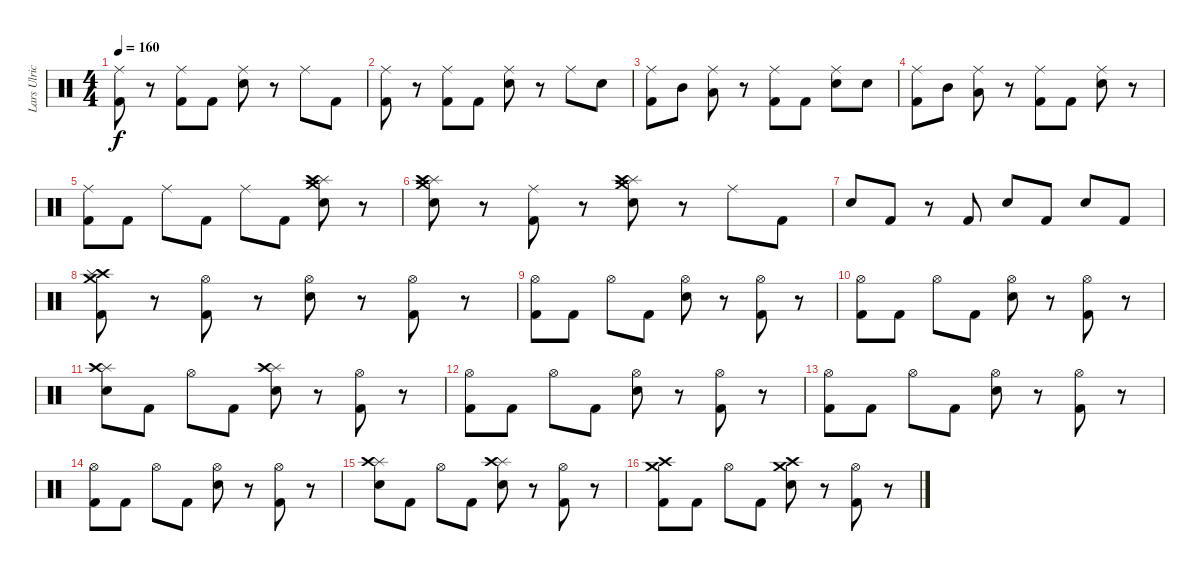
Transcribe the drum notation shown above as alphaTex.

\track ("Lars Ulrich" "Lars Ulric") {instrument percussion}
\staff {score}
\articulation defaults
\ts (4 4)
\tempo 160
\clef neutral
\ks c
("Ride (middle)" "Kick (hit) 2").8{dy f} r.8 ("Ride (middle)" "Kick (hit) 2").8 "Kick (hit) 2".8 ("Ride (middle)" "Snare (hit) 2").8 r.8 "Ride (middle)".8 "Kick (hit) 2".8 |
("Ride (middle)" "Kick (hit) 2").8 r.8 ("Ride (middle)" "Kick (hit) 2").8 "Kick (hit) 2".8 ("Ride (middle)" "Snare (hit) 2").8 r.8 "Ride (middle)".8 "Snare (hit) 2".8 |
("Ride (middle)" "Kick (hit) 2").8 "Mid Tom (hit)".8 ("Ride (middle)" "Low Tom (hit)").8 r.8 ("Ride (middle)" "Kick (hit) 2").8 "Kick (hit) 2".8 ("Ride (middle)" "Snare (hit) 2").8 "Snare (hit) 2".8 |
("Ride (middle)" "Kick (hit) 2").8 "Mid Tom (hit)".8 ("Ride (middle)" "Low Tom (hit)").8 r.8 ("Ride (middle)" "Kick (hit) 2").8 "Kick (hit) 2".8 ("Ride (middle)" "Snare (hit) 2").8 r.8 |
("Ride (middle)" "Kick (hit) 2").8 "Kick (hit) 2".8 "Ride (middle)".8 "Kick (hit) 2".8 "Ride (middle)".8 "Kick (hit) 2".8 ("Crash medium (hit)" "Splash (hit)" "Crash high (hit)" "Snare (hit) 2").8 r.8 |
("Splash (hit)" "Crash medium (hit)" "Crash high (hit)" "Snare (hit) 2").8 r.8 ("Ride (middle)" "Kick (hit) 2").8 r.8 ("Crash medium (hit)" "Splash (hit)" "Crash high (hit)" "Snare (hit) 2").8 r.8 "Ride (middle)".8 "Kick (hit) 2".8 |
"Snare (hit) 2".8 "Kick (hit) 2".8 r.8 "Kick (hit) 2".8 "Snare (hit) 2".8 "Kick (hit) 2".8 "Snare (hit) 2".8 "Kick (hit) 2".8 |
("Crash high (hit)" "Splash (hit)" "Crash medium (hit)" "Kick (hit) 2").8 r.8 ("Kick (hit) 2" "Hi-Hat (open)").8 r.8 ("Hi-Hat (open)" "Snare (hit) 2").8 r.8 ("Kick (hit) 2" "Hi-Hat (open)").8 r.8 |
("Hi-Hat (open)" "Kick (hit) 2").8 "Kick (hit) 2".8 "Hi-Hat (open)".8 "Kick (hit) 2".8 ("Hi-Hat (open)" "Snare (hit) 2").8 r.8 ("Kick (hit) 2" "Hi-Hat (open)").8 r.8 |
("Hi-Hat (open)" "Kick (hit) 2").8 "Kick (hit) 2".8 "Hi-Hat (open)".8 "Kick (hit) 2".8 ("Hi-Hat (open)" "Snare (hit) 2").8 r.8 ("Kick (hit) 2" "Hi-Hat (open)").8 r.8 |
("Splash (hit)" "Crash high (hit)" "Snare (hit) 2").8 "Kick (hit) 2".8 "Hi-Hat (open)".8 "Kick (hit) 2".8 ("Splash (hit)" "Crash high (hit)" "Snare (hit) 2").8 r.8 ("Hi-Hat (open)" "Kick (hit) 2").8 r.8 |
("Hi-Hat (open)" "Kick (hit) 2").8 "Kick (hit) 2".8 "Hi-Hat (open)".8 "Kick (hit) 2".8 ("Hi-Hat (open)" "Snare (hit) 2").8 r.8 ("Kick (hit) 2" "Hi-Hat (open)").8 r.8 |
("Hi-Hat (open)" "Kick (hit) 2").8 "Kick (hit) 2".8 "Hi-Hat (open)".8 "Kick (hit) 2".8 ("Hi-Hat (open)" "Snare (hit) 2").8 r.8 ("Kick (hit) 2" "Hi-Hat (open)").8 r.8 |
("Hi-Hat (open)" "Kick (hit) 2").8 "Kick (hit) 2".8 "Hi-Hat (open)".8 "Kick (hit) 2".8 ("Hi-Hat (open)" "Snare (hit) 2").8 r.8 ("Kick (hit) 2" "Hi-Hat (open)").8 r.8 |
("Splash (hit)" "Crash high (hit)" "Snare (hit) 2").8 "Kick (hit) 2".8 "Hi-Hat (open)".8 "Kick (hit) 2".8 ("Splash (hit)" "Crash high (hit)" "Snare (hit) 2").8 r.8 ("Hi-Hat (open)" "Kick (hit) 2").8 r.8 |
("Crash medium (hit)" "Crash high (hit)" "Kick (hit) 2").8 "Kick (hit) 2".8 "Hi-Hat (open)".8 "Kick (hit) 2".8 ("Crash medium (hit)" "Crash high (hit)" "Snare (hit) 2").8 r.8 ("Kick (hit) 2" "Hi-Hat (open)").8 r.8
